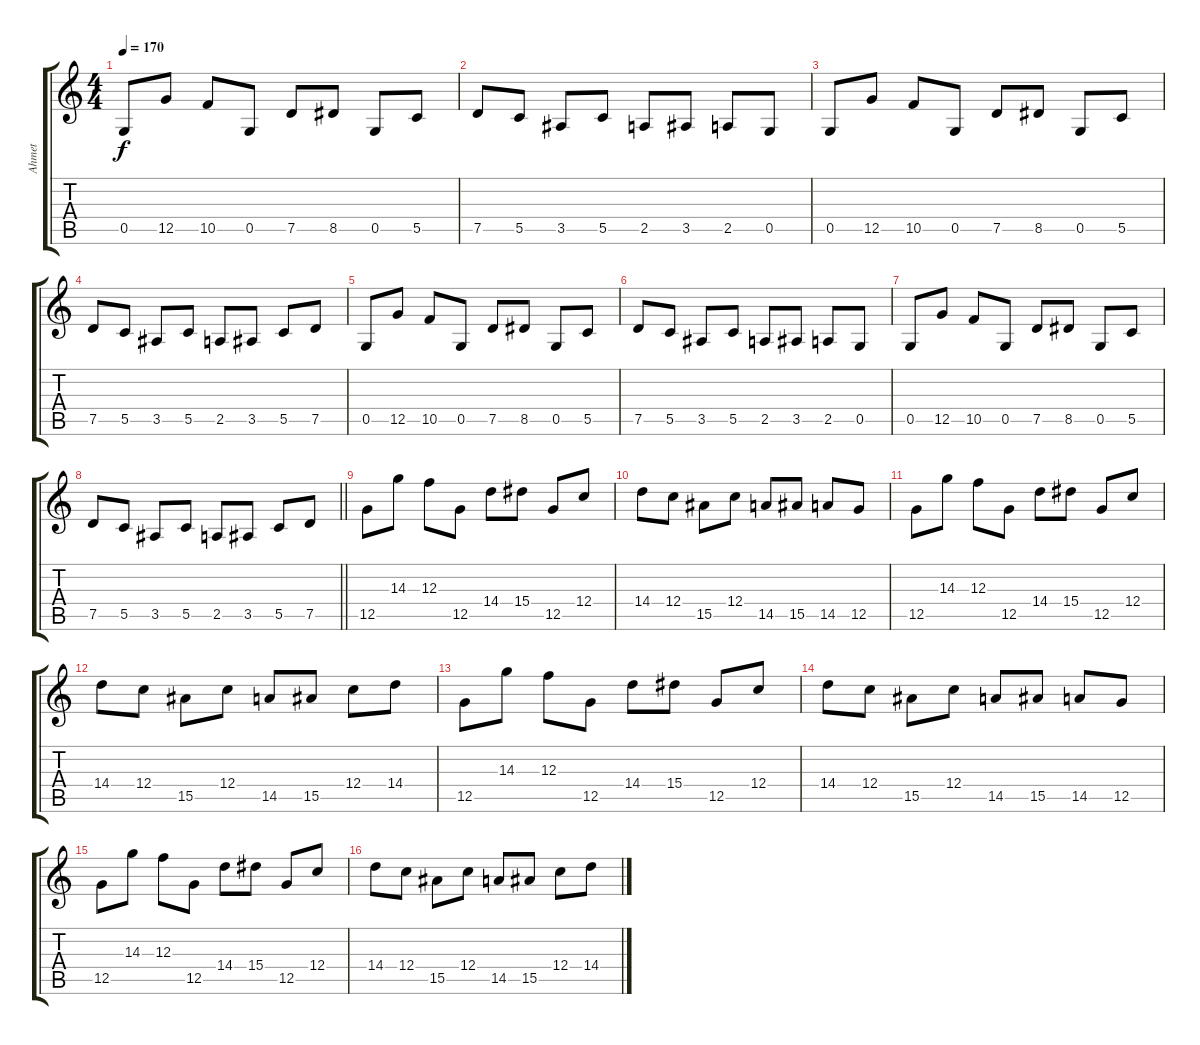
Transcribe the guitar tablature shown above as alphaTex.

\track ("Ahmet" "Ahmet") {instrument distortionguitar}
\staff {score tabs}
\tuning (D4 A3 F3 C3 G2 D2) {hide}
\ts (4 4)
\section ("" "")
\tempo 170
\clef g2
\ks c
0.5.8{dy f} 12.5.8 10.5.8 0.5.8 7.5.8 8.5.8 0.5.8 5.5.8 |
7.5.8 5.5.8 3.5.8 5.5.8 2.5.8 3.5.8 2.5.8 0.5.8 |
0.5.8 12.5.8 10.5.8 0.5.8 7.5.8 8.5.8 0.5.8 5.5.8 |
7.5.8 5.5.8 3.5.8 5.5.8 2.5.8 3.5.8 5.5.8 7.5.8 |
0.5.8 12.5.8 10.5.8 0.5.8 7.5.8 8.5.8 0.5.8 5.5.8 |
7.5.8 5.5.8 3.5.8 5.5.8 2.5.8 3.5.8 2.5.8 0.5.8 |
0.5.8 12.5.8 10.5.8 0.5.8 7.5.8 8.5.8 0.5.8 5.5.8 |
\barLineRight lightlight
7.5.8 5.5.8 3.5.8 5.5.8 2.5.8 3.5.8 5.5.8 7.5.8 |
\section ("" "")
12.5.8 14.3.8 12.3.8 12.5.8 14.4.8 15.4.8 12.5.8 12.4.8 |
14.4.8 12.4.8 15.5.8 12.4.8 14.5.8 15.5.8 14.5.8 12.5.8 |
12.5.8 14.3.8 12.3.8 12.5.8 14.4.8 15.4.8 12.5.8 12.4.8 |
14.4.8 12.4.8 15.5.8 12.4.8 14.5.8 15.5.8 12.4.8 14.4.8 |
12.5.8 14.3.8 12.3.8 12.5.8 14.4.8 15.4.8 12.5.8 12.4.8 |
14.4.8 12.4.8 15.5.8 12.4.8 14.5.8 15.5.8 14.5.8 12.5.8 |
12.5.8 14.3.8 12.3.8 12.5.8 14.4.8 15.4.8 12.5.8 12.4.8 |
14.4.8 12.4.8 15.5.8 12.4.8 14.5.8 15.5.8 12.4.8 14.4.8
